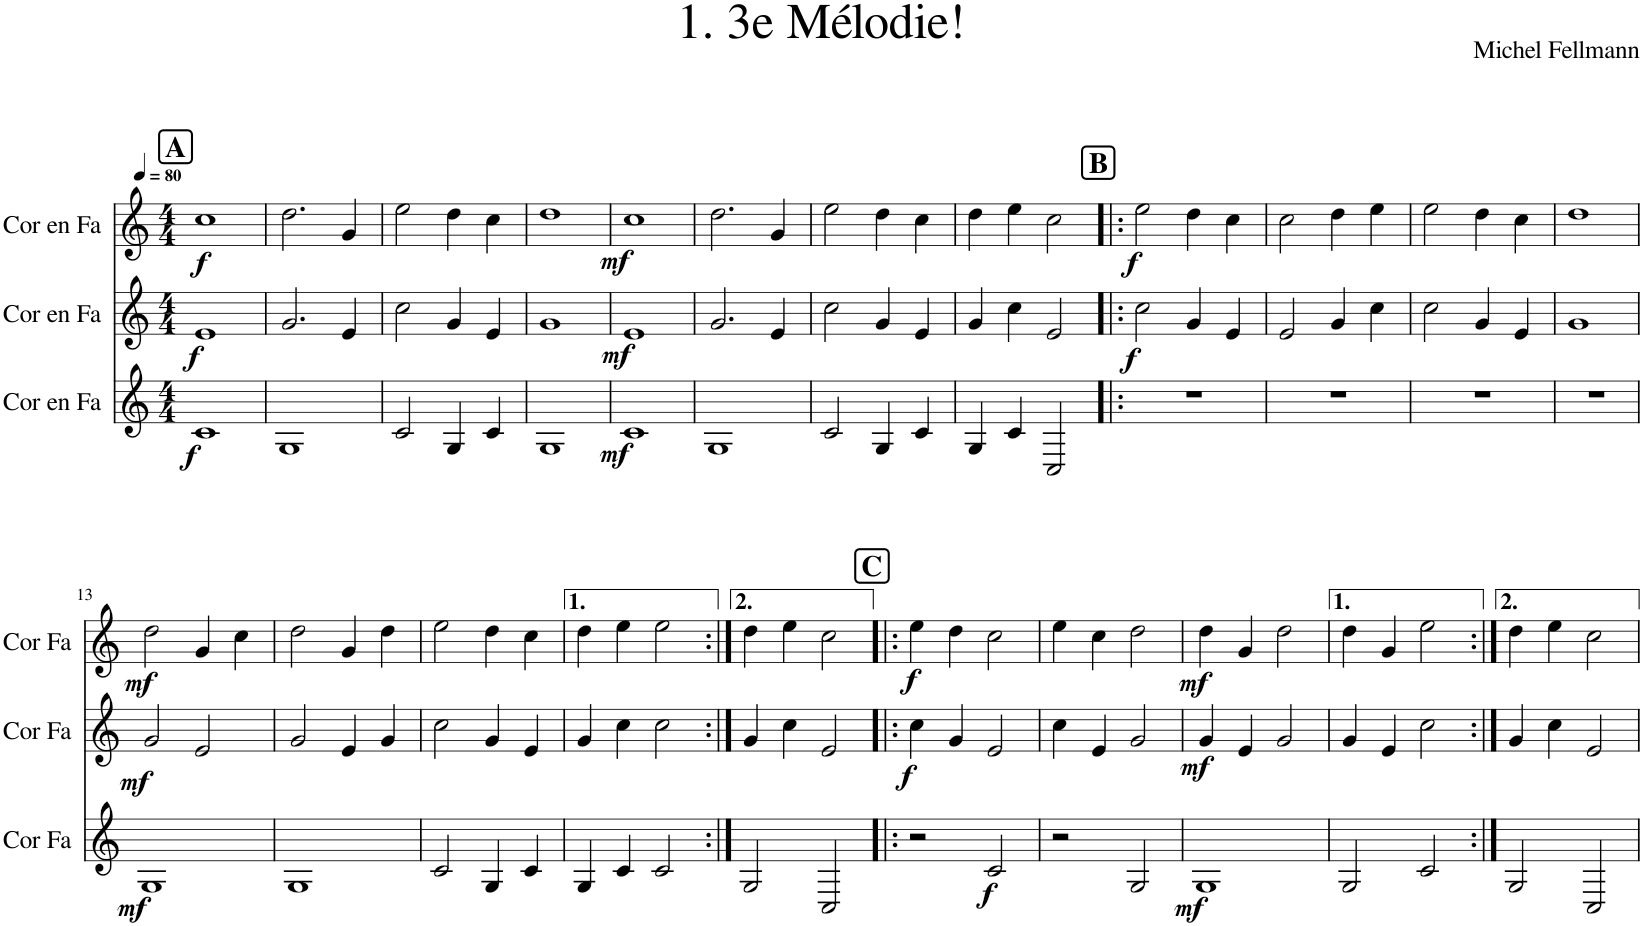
**kern	**dynam	**kern	**dynam	**kern	**dynam
*part3	*part3	*part2	*part2	*part1	*part1
*staff3	*staff3	*staff2	*staff2	*staff1	*staff1
*I"Cor en Fa	*	*I"Cor en Fa	*	*I"Cor en Fa	*
*I'Cor Fa	*	*I'Cor Fa	*	*I'Cor Fa	*
*clefG2	*	*clefG2	*	*clefG2	*
*Trd4c7	*	*Trd4c7	*	*Trd4c7	*
*k[]	*	*k[]	*	*k[]	*
*M4/4	*	*M4/4	*	*M4/4	*
*MM80	*	*MM80	*	*MM80	*
!!LO:REH:place=s1:a:B:cj:fs=14:t=A
=1	=1	=1	=1	=1	=1
!	!LO:DY:b	!	!LO:DY:b	!	!LO:DY:b
1c	f	1e	f	1cc	f
=2	=2	=2	=2	=2	=2
1G	.	2.g/	.	2.dd\	.
.	.	4e/	.	4g/	.
=3	=3	=3	=3	=3	=3
2c/	.	2cc\	.	2ee\	.
4G/	.	4g/	.	4dd\	.
4c/	.	4e/	.	4cc\	.
=4	=4	=4	=4	=4	=4
1G	.	1g	.	1dd	.
=5	=5	=5	=5	=5	=5
!	!LO:DY:b	!	!LO:DY:b	!	!LO:DY:b
1c	mf	1e	mf	1cc	mf
=6	=6	=6	=6	=6	=6
1G	.	2.g/	.	2.dd\	.
.	.	4e/	.	4g/	.
=7	=7	=7	=7	=7	=7
2c/	.	2cc\	.	2ee\	.
4G/	.	4g/	.	4dd\	.
4c/	.	4e/	.	4cc\	.
=8	=8	=8	=8	=8	=8
4G/	.	4g/	.	4dd\	.
4c/	.	4cc\	.	4ee\	.
2C/	.	2e/	.	2cc\	.
!!LO:REH:place=s1:a:B:cj:fs=14:t=B
=9!|:	=9!|:	=9!|:	=9!|:	=9!|:	=9!|:
!	!	!	!LO:DY:b	!	!LO:DY:b
1r	.	2cc\	f	2ee\	f
.	.	4g/	.	4dd\	.
.	.	4e/	.	4cc\	.
=10	=10	=10	=10	=10	=10
1r	.	2e/	.	2cc\	.
.	.	4g/	.	4dd\	.
.	.	4cc\	.	4ee\	.
=11	=11	=11	=11	=11	=11
1r	.	2cc\	.	2ee\	.
.	.	4g/	.	4dd\	.
.	.	4e/	.	4cc\	.
=12	=12	=12	=12	=12	=12
1r	.	1g	.	1dd	.
!!LO:LB:g=z
=13	=13	=13	=13	=13	=13
!	!LO:DY:b	!	!LO:DY:b	!	!LO:DY:b
1G	mf	2g/	mf	2dd\	mf
.	.	2e/	.	4g/	.
.	.	.	.	4cc\	.
=14	=14	=14	=14	=14	=14
1G	.	2g/	.	2dd\	.
.	.	4e/	.	4g/	.
.	.	4g/	.	4dd\	.
=15	=15	=15	=15	=15	=15
2c/	.	2cc\	.	2ee\	.
4G/	.	4g/	.	4dd\	.
4c/	.	4e/	.	4cc\	.
=16	=16	=16	=16	=16	=16
4G/	.	4g/	.	4dd\	.
4c/	.	4cc\	.	4ee\	.
2c/	.	2cc\	.	2ee\	.
=17:|!	=17:|!	=17:|!	=17:|!	=17:|!	=17:|!
2G/	.	4g/	.	4dd\	.
.	.	4cc\	.	4ee\	.
2C/	.	2e/	.	2cc\	.
!!LO:REH:place=s1:a:B:cj:fs=14:t=C
=18!|:	=18!|:	=18!|:	=18!|:	=18!|:	=18!|:
!	!	!	!LO:DY:b	!	!LO:DY:b
2r	.	4cc\	f	4ee\	f
.	.	4g/	.	4dd\	.
!	!LO:DY:b	!	!	!	!
2c/	f	2e/	.	2cc\	.
=19	=19	=19	=19	=19	=19
2r	.	4cc\	.	4ee\	.
.	.	4e/	.	4cc\	.
!	!LO:DY:b	!	!	!	!
2G/	mf	2g/	.	2dd\	.
=20	=20	=20	=20	=20	=20
!	!	!	!LO:DY:b	!	!LO:DY:b
1G	.	4g/	mf	4dd\	mf
.	.	4e/	.	4g/	.
.	.	2g/	.	2dd\	.
=21	=21	=21	=21	=21	=21
2G/	.	4g/	.	4dd\	.
.	.	4e/	.	4g/	.
2c/	.	2cc\	.	2ee\	.
=22:|!	=22:|!	=22:|!	=22:|!	=22:|!	=22:|!
2G/	.	4g/	.	4dd\	.
.	.	4cc\	.	4ee\	.
2C/	.	2e/	.	2cc\	.
=	=	=	=	=	=
*-	*-	*-	*-	*-	*-
